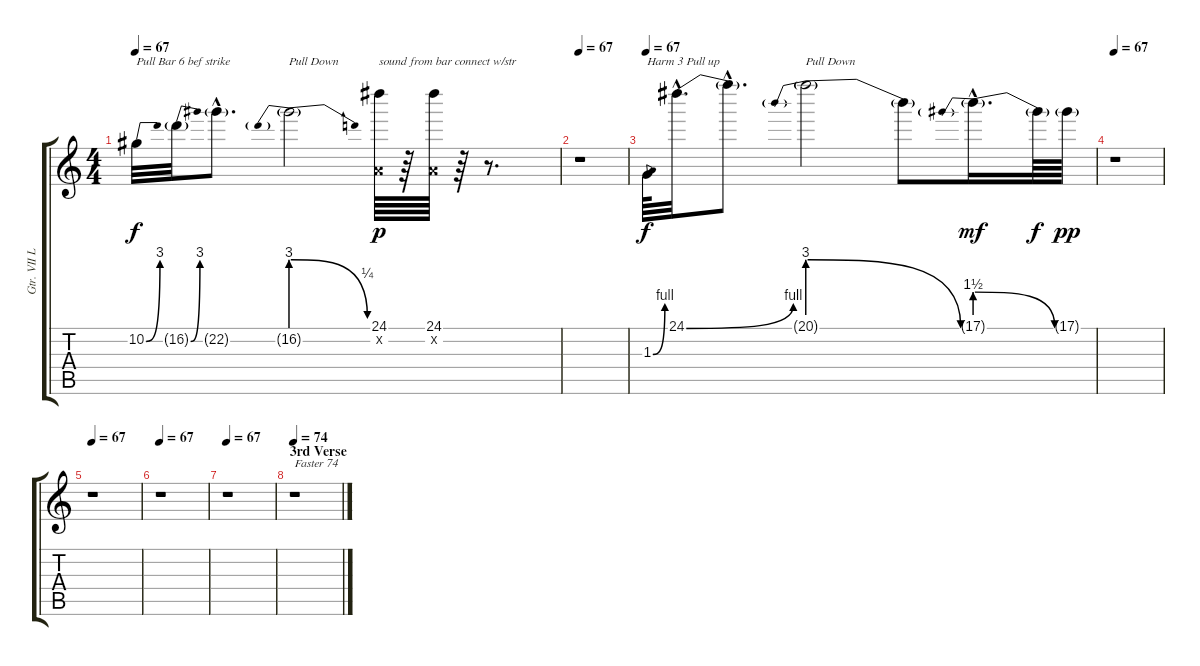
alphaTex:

\track ("Gtr. VII Lead" "Gtr. VII L") {instrument overdrivenguitar}
\staff {score tabs}
\tuning (Eb4 Bb3 Gb3 Db3 Ab2 Eb2) {hide}
\ts (4 4)
\tempo 67
\clef g2
\ks c
10.2{be (bend 0 0 60 12)}.32{txt "Pull Bar 6 bef strike" dy f} 16.2{be (bend 0 0 60 12) g}.32 22.2{g hac}.8{d} 16.2{be (prebendrelease 0 12 60 1) g}.2{txt "Pull Down"} (24.1 -1.2{x}).64{txt "sound from bar connect w/str" dy p} r.64 (24.1 -1.2{x}).64 r.64 r.8{d} |
\tempo 67
r.1 |
\tempo 67
1.3{be (bend 0 0 60 4)}.64{txt "Harm 3 Pull up" dy f} 24.1{be (bend 0 0 60 4) hac}.32{d} 24.1{hac t}.8{d} 20.1{be (prebendrelease 0 12 60 0) g}.2{txt "Pull Down"} 20.1{t}.8 17.1{be (prebendrelease 0 6 60 0) g hac}.16{d dy mf} 17.1{t}.64{dy f} 17.1{g}.64{dy pp} |
\tempo 67
r.1 |
\tempo 67
r.1 |
\tempo 67
r.1 |
\tempo 67
r.1 |
\section ("" "3rd Verse")
\tempo 74
r.1{txt "Faster 74"}
